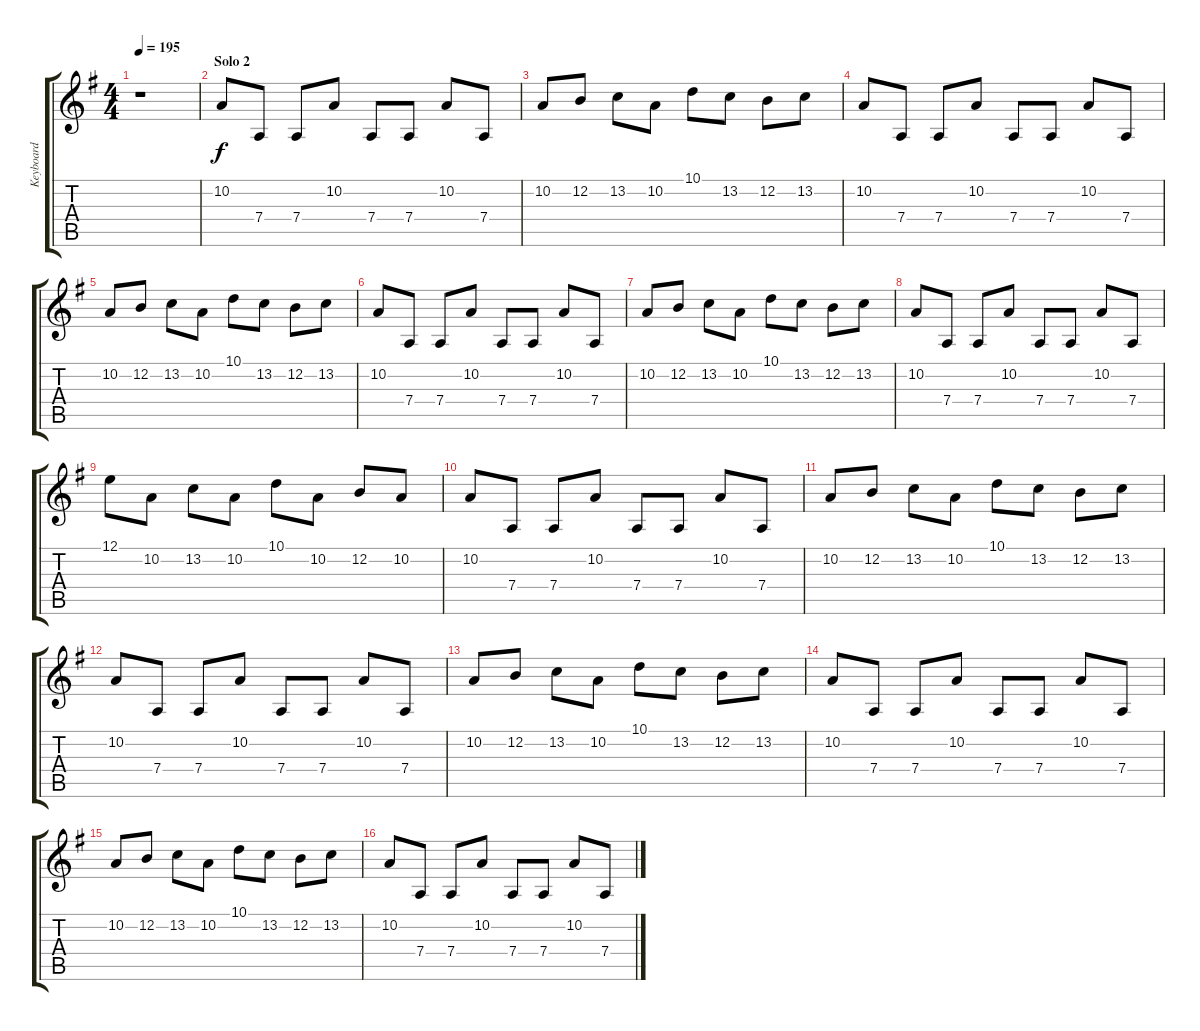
\track ("Keyboard" "Keyboard") {instrument brightacousticpiano}
\staff {score tabs}
\tuning (E4 B3 G3 D3 A2 E2) {hide}
\ts (4 4)
\tempo 195
\clef g2
\ks eminor
r.1{dy f} |
\section ("" "Solo 2")
10.2.8{volume 11 instrument harpsichord} 7.4.8 7.4.8 10.2.8 7.4.8 7.4.8 10.2.8 7.4.8 |
10.2.8 12.2.8 13.2.8 10.2.8 10.1.8 13.2.8 12.2.8 13.2.8 |
10.2.8 7.4.8 7.4.8 10.2.8 7.4.8 7.4.8 10.2.8 7.4.8 |
10.2.8 12.2.8 13.2.8 10.2.8 10.1.8 13.2.8 12.2.8 13.2.8 |
10.2.8 7.4.8 7.4.8 10.2.8 7.4.8 7.4.8 10.2.8 7.4.8 |
10.2.8 12.2.8 13.2.8 10.2.8 10.1.8 13.2.8 12.2.8 13.2.8 |
10.2.8 7.4.8 7.4.8 10.2.8 7.4.8 7.4.8 10.2.8 7.4.8 |
12.1.8 10.2.8 13.2.8 10.2.8 10.1.8 10.2.8 12.2.8 10.2.8 |
\section ("" "")
10.2.8 7.4.8 7.4.8 10.2.8 7.4.8 7.4.8 10.2.8 7.4.8 |
10.2.8 12.2.8 13.2.8 10.2.8 10.1.8 13.2.8 12.2.8 13.2.8 |
10.2.8 7.4.8 7.4.8 10.2.8 7.4.8 7.4.8 10.2.8 7.4.8 |
10.2.8 12.2.8 13.2.8 10.2.8 10.1.8 13.2.8 12.2.8 13.2.8 |
10.2.8 7.4.8 7.4.8 10.2.8 7.4.8 7.4.8 10.2.8 7.4.8 |
10.2.8 12.2.8 13.2.8 10.2.8 10.1.8 13.2.8 12.2.8 13.2.8 |
10.2.8 7.4.8 7.4.8 10.2.8 7.4.8 7.4.8 10.2.8 7.4.8
